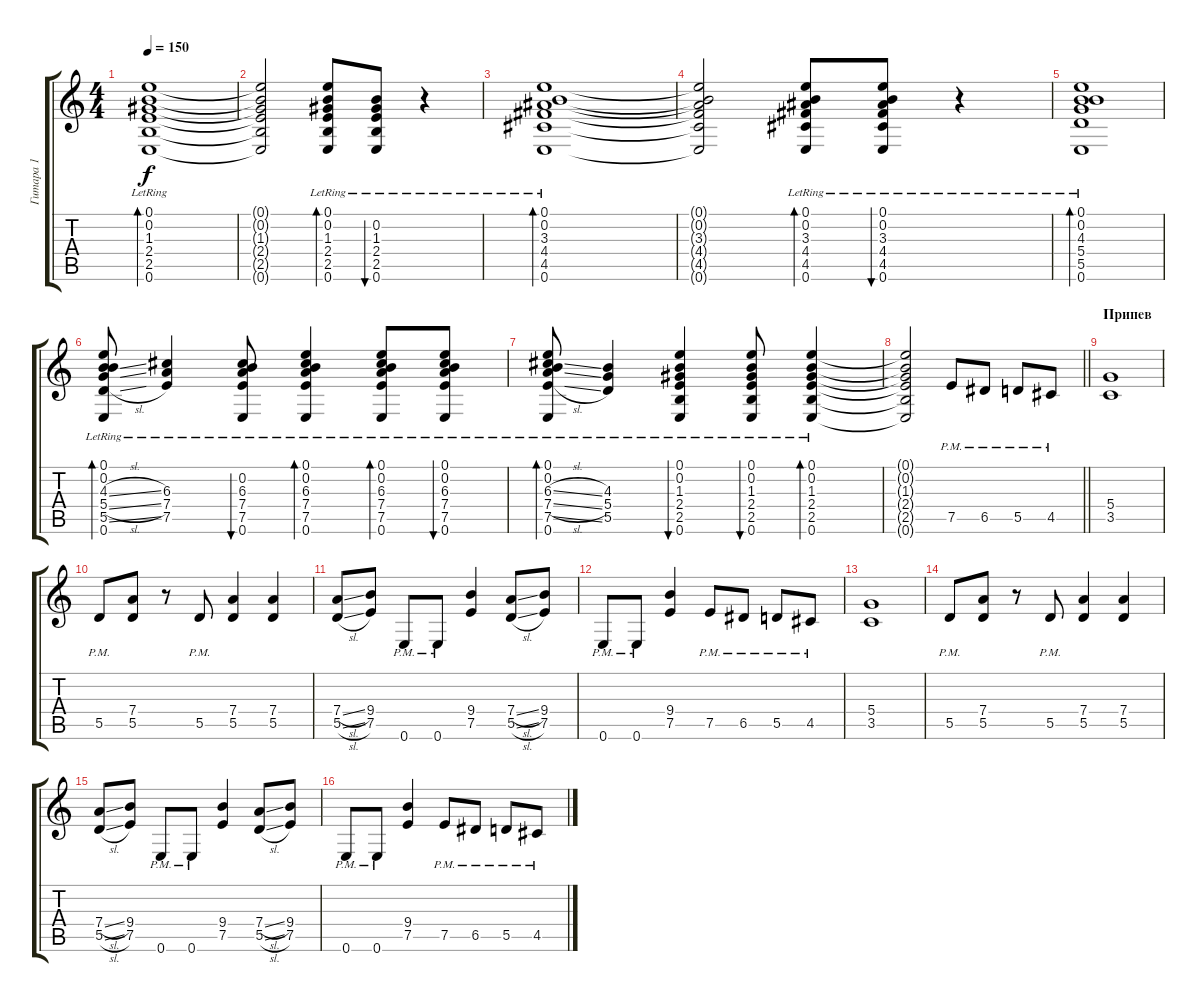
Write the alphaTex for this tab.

\track ("Гитара 1" "Гитара 1") {instrument acousticguitarsteel}
\staff {score tabs}
\tuning (E4 B3 G3 D3 A2 E2) {hide}
\ts (4 4)
\tempo 150
\clef g2
\ks c
(0.1{lr} 0.2{lr} 1.3{lr} 2.4{lr} 2.5{lr} 0.6{lr}).1{bd 60 dy f} |
(0.1{t} 0.2{t} 1.3{t} 2.4{t} 2.5{t} 0.6{t}).2 (0.1{lr} 0.2{lr} 1.3{lr} 2.4{lr} 2.5{lr} 0.6{lr}).8{bd 60} (0.2{lr} 1.3{lr} 2.4{lr} 2.5{lr} 0.6{lr}).8{bu 60} r.4 |
(0.1{lr} 0.2{lr} 3.3{lr} 4.4{lr} 4.5{lr} 0.6{lr}).1{bd 60} |
(0.1{t} 0.2{t} 3.3{t} 4.4{t} 4.5{t} 0.6{t}).2 (0.1{lr} 0.2{lr} 3.3{lr} 4.4{lr} 4.5{lr} 0.6{lr}).8{bd 60} (0.1{lr} 0.2{lr} 3.3{lr} 4.4{lr} 4.5{lr} 0.6{lr}).8{bu 60} r.4 |
(0.1{lr} 0.2{lr} 4.3{lr} 5.4{lr} 5.5{lr} 0.6{lr}).1{bd 60} |
(0.1{lr} 0.2{lr} 4.3{sl lr} 5.4{sl lr} 5.5{sl lr} 0.6{lr}).8{bd 60} (6.3{lr} 7.4{lr} 7.5{lr}).4 (0.2{lr} 6.3{lr} 7.4{lr} 7.5{lr} 0.6{lr}).8{bu 60} (0.1{lr} 0.2{lr} 6.3{lr} 7.4{lr} 7.5{lr} 0.6{lr}).4{bd 60} (0.1{lr} 0.2{lr} 6.3{lr} 7.4{lr} 7.5{lr} 0.6{lr}).8{bd 60} (0.1{lr} 0.2{lr} 6.3{lr} 7.4{lr} 7.5{lr} 0.6{lr}).8{bu 60} |
(0.1{lr} 0.2{lr} 6.3{sl lr} 7.4{sl lr} 7.5{sl lr} 0.6{lr}).8{bd 60} (4.3{lr} 5.4{lr} 5.5{lr}).4 (0.1{lr} 0.2{lr} 1.3{lr} 2.4{lr} 2.5{lr} 0.6{lr}).4{bu 60} (0.1{lr} 0.2{lr} 1.3{lr} 2.4{lr} 2.5{lr} 0.6{lr}).8{bu 60} (0.1{lr} 0.2{lr} 1.3{lr} 2.4{lr} 2.5{lr} 0.6{lr}).4{bd 60} |
\barLineRight lightlight
(0.1{t} 0.2{t} 1.3{t} 2.4{t} 2.5{t} 0.6{t}).2 7.5{pm}.8{instrument distortionguitar} 6.5{pm}.8 5.5{pm}.8 4.5{pm}.8 |
\section ("" "Припев")
(5.4 3.5).1 |
5.5{pm}.8 (7.4 5.5).8 r.8 5.5{pm}.8 (7.4 5.5).4 (7.4 5.5).4 |
(7.4{sl} 5.5{sl}).8 (9.4 7.5).8 0.6{pm}.8 0.6{pm}.8 (9.4 7.5).4 (7.4{sl} 5.5{sl}).8 (9.4 7.5).8 |
0.6{pm}.8 0.6{pm}.8 (9.4 7.5).4 7.5{pm}.8 6.5{pm}.8 5.5{pm}.8 4.5{pm}.8 |
(5.4 3.5).1 |
5.5{pm}.8 (7.4 5.5).8 r.8 5.5{pm}.8 (7.4 5.5).4 (7.4 5.5).4 |
(7.4{sl} 5.5{sl}).8 (9.4 7.5).8 0.6{pm}.8 0.6{pm}.8 (9.4 7.5).4 (7.4{sl} 5.5{sl}).8 (9.4 7.5).8 |
0.6{pm}.8 0.6{pm}.8 (9.4 7.5).4 7.5{pm}.8 6.5{pm}.8 5.5{pm}.8 4.5{pm}.8
